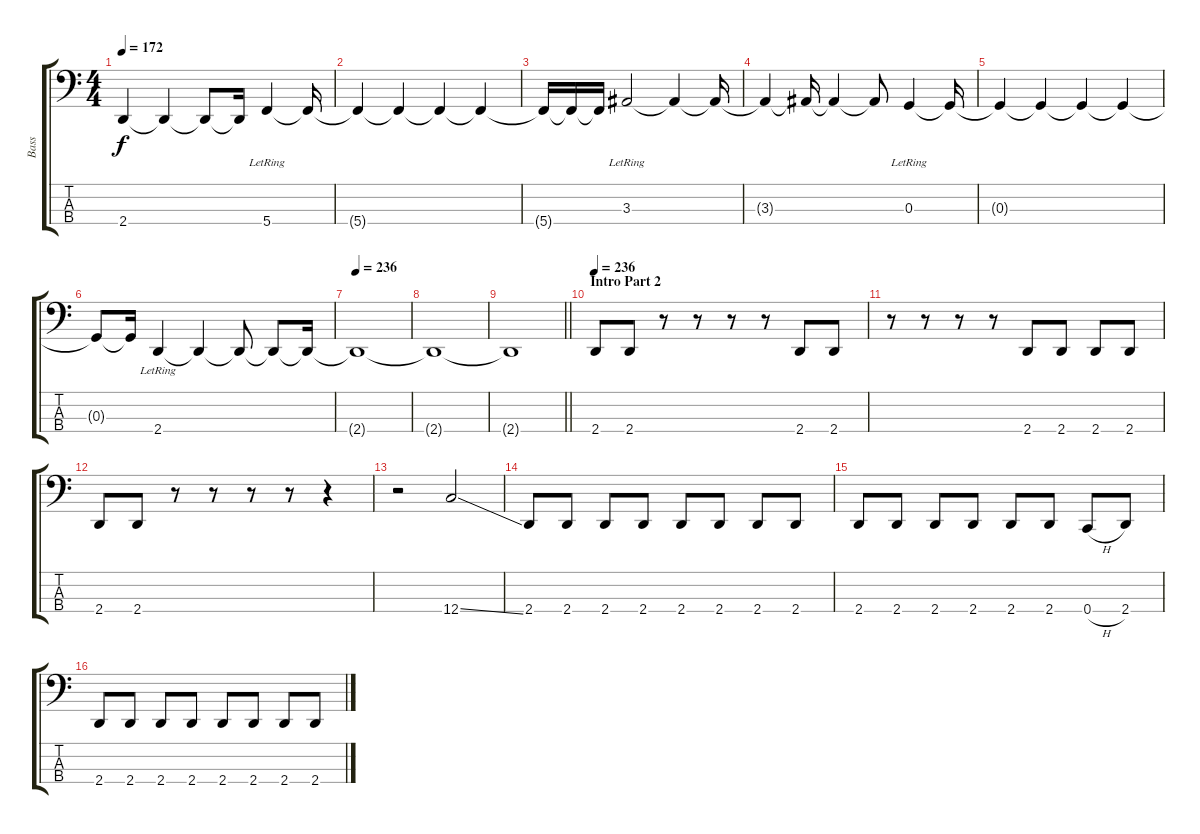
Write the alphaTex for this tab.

\track ("Bass" "Bass") {instrument electricbasspick}
\staff {score tabs}
\tuning (F2 C2 G1 C1) {hide}
\ts (4 4)
\tempo 172
\clef f4
\ks c
2.4{t}.4{dy f} 2.4{t}.4 2.4{t}.8 2.4{t}.16 5.4{lr}.4 5.4{t}.16 |
5.4{t}.4 5.4{t}.4 5.4{t}.4 5.4{t}.4 |
5.4{t}.16 5.4{t}.16 5.4{t}.16 3.3{lr}.2 3.3{t}.4 3.3{t}.16 |
3.3{t}.4 3.3{t}.16 3.3{t}.4 3.3{t}.8 0.3{lr}.4 0.3{t}.16 |
0.3{t}.4 0.3{t}.4 0.3{t}.4 0.3{t}.4 |
0.3{t}.8 0.3{t}.16 2.4{lr}.4 2.4{t}.4 2.4{t}.8 2.4{t}.8 2.4{t}.16 |
\tempo 236
2.4{t}.1 |
2.4{t}.1 |
\barLineRight lightlight
2.4{t}.1 |
\section ("" "Intro Part 2")
\tempo 236
2.4.8 2.4.8 r.8 r.8 r.8 r.8 2.4.8 2.4.8 |
r.8 r.8 r.8 r.8 2.4.8 2.4.8 2.4.8 2.4.8 |
2.4.8 2.4.8 r.8 r.8 r.8 r.8 r.4 |
r.2 12.4{ss}.2 |
2.4.8 2.4.8 2.4.8 2.4.8 2.4.8 2.4.8 2.4.8 2.4.8 |
2.4.8 2.4.8 2.4.8 2.4.8 2.4.8 2.4.8 0.4{h}.8 2.4.8 |
2.4.8 2.4.8 2.4.8 2.4.8 2.4.8 2.4.8 2.4.8 2.4.8
